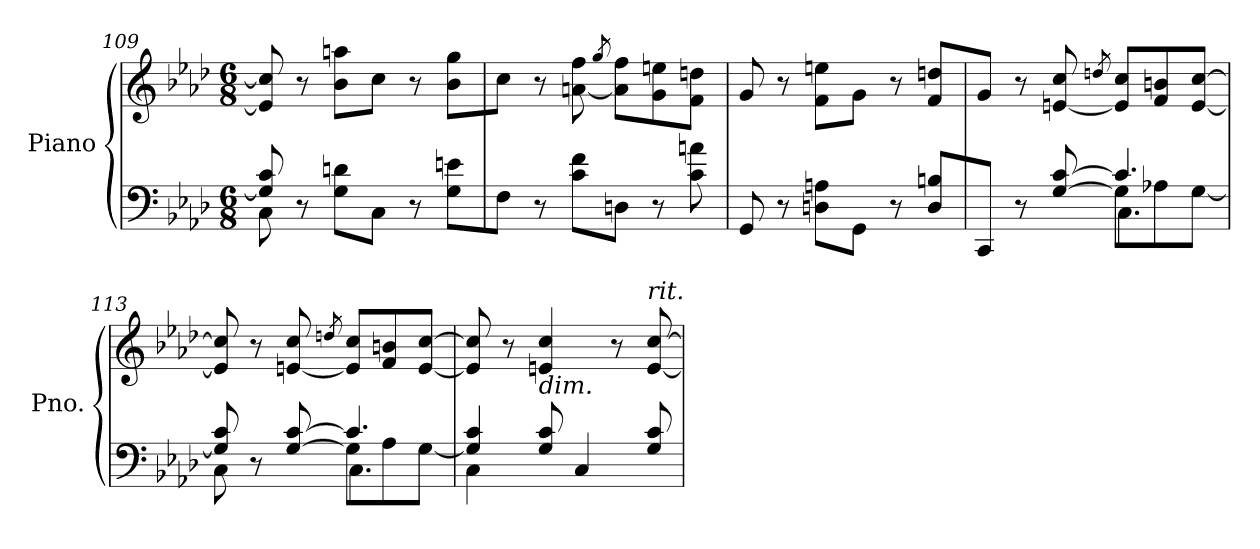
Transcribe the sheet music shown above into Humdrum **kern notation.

**kern	**kern
*part1	*part1
*staff2	*staff1
*I"Piano	*
*I'Pno.	*
*clefF4	*clefG2
*k[b-e-a-d-]	*k[b-e-a-d-]
*M6/8	*M6/8
=109	=109
*^	*
8G/] 8c/	8C\	8e/] 8cc/]
8r	8ryy	8r
8G\ 8dn\L	2ryy	8b-\ 8aan\L
8C\J	.	8cc\J
8r	.	8r
8G\ 8en\L	.	8b-\ 8gg\L
*v	*v	*
=110	=110
8F\J	8cc\J
8r	8r
8c\ 8f\L	[8an\ 8ff\
.	8qgg/
8Dn\J	8a\] 8ff\L
8r	8g\ 8een\
8c\ 8an\	8f\ 8ddn\J
!!LO:LB:g=z
=111	=111
8GG/	8g/
8r	8r
8Dn\ 8An\L	8f\ 8een\L
8GG\J	8g\J
8r	8r
8D/ 8Bn/L	8f/ 8ddn/L
=112	=112
*^	*
*	*^	*
8CC/J	4.rCCyy	4.ryy	8g/J
8r	.	.	8r
[8G/ [8c/	.	.	[8en/ 8cc/
.	.	.	8qddn/
4.c/]	8G\L]	4.C\	8e/] 8cc/L
.	8A-X\	.	8f/ 8bn/
.	[8G\J	.	[8e/ [8cc/J
=113	=113	=113	=113
8G/] 8c/	8C\	4.rBBBByy	8e/] 8cc/]
8r	4rCCyy	.	8r
[8G/ [8c/	.	.	[8en/ 8cc/
.	.	.	8qddn/
4.c/]	8G\L]	4.C\	8e/] 8cc/L
.	8A-\	.	8f/ 8bn/
.	[8G\J	.	[8e/ [8cc/J
*	*v	*v	*
=114	=114	=114
4G/] 4c/	4C\	8e/] 8cc/]
.	.	8r
!LO:TX:a:i:t=dim.	!	!
8G/ 8c/	2ryy	4en/ 4cc/
4C/	.	.
.	.	8r
!	!	!LO:TX:a:i:t=rit.
8G/ 8c/	.	[8e/ [8cc/
*v	*v	*
=	=
*-	*-
